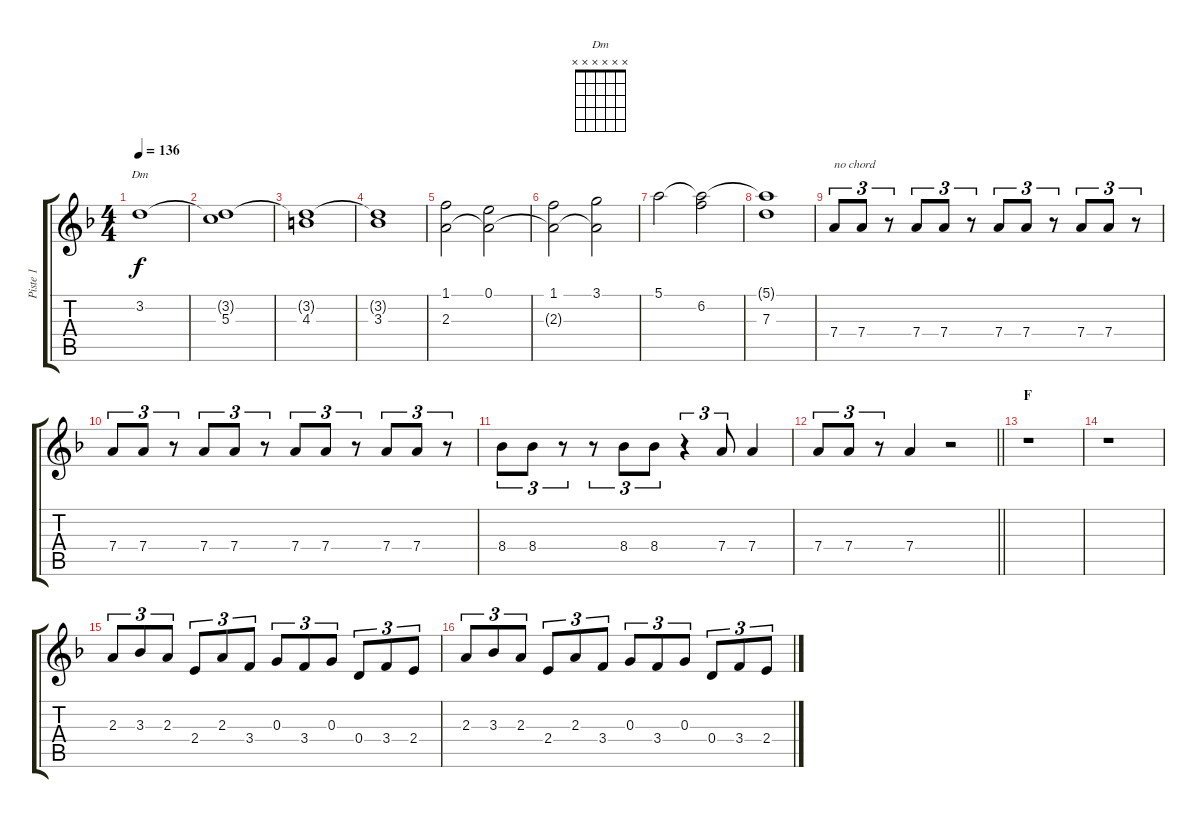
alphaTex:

\track ("Piste 1" "Piste 1") {instrument acousticguitarsteel}
\staff {score tabs}
\tuning (E4 B3 G3 D3 A2 E2) {hide}
\chord ("Dm" x x x x x x)
\ts (4 4)
\tempo 136
\clef g2
\ks f
3.2.1{ch "Dm" dy f} |
(3.2{t} 5.3).1 |
(3.2{t} 4.3).1 |
(3.2{t} 3.3).1 |
(1.1 2.3).2 (0.1 2.3{t}).2 |
(1.1 2.3{t}).2 (3.1 2.3{t}).2 |
5.1.2 (5.1{t} 6.2).2 |
(5.1{t} 7.3).1 |
7.4.8{tu (3 2) txt "no chord"} 7.4.8{tu (3 2)} r.8{tu (3 2)} 7.4.8{tu (3 2)} 7.4.8{tu (3 2)} r.8{tu (3 2)} 7.4.8{tu (3 2)} 7.4.8{tu (3 2)} r.8{tu (3 2)} 7.4.8{tu (3 2)} 7.4.8{tu (3 2)} r.8{tu (3 2)} |
7.4.8{tu (3 2)} 7.4.8{tu (3 2)} r.8{tu (3 2)} 7.4.8{tu (3 2)} 7.4.8{tu (3 2)} r.8{tu (3 2)} 7.4.8{tu (3 2)} 7.4.8{tu (3 2)} r.8{tu (3 2)} 7.4.8{tu (3 2)} 7.4.8{tu (3 2)} r.8{tu (3 2)} |
8.4.8{tu (3 2)} 8.4.8{tu (3 2)} r.8{tu (3 2)} r.8{tu (3 2)} 8.4.8{tu (3 2)} 8.4.8{tu (3 2)} r.4{tu (3 2)} 7.4.8{tu (3 2)} 7.4.4 |
\barLineRight lightlight
7.4.8{tu (3 2)} 7.4.8{tu (3 2)} r.8{tu (3 2)} 7.4.4 r.2 |
\section ("" "F")
r.1 |
r.1 |
2.3.8{tu (3 2)} 3.3.8{tu (3 2)} 2.3.8{tu (3 2)} 2.4.8{tu (3 2)} 2.3.8{tu (3 2)} 3.4.8{tu (3 2)} 0.3.8{tu (3 2)} 3.4.8{tu (3 2)} 0.3.8{tu (3 2)} 0.4.8{tu (3 2)} 3.4.8{tu (3 2)} 2.4.8{tu (3 2)} |
2.3.8{tu (3 2)} 3.3.8{tu (3 2)} 2.3.8{tu (3 2)} 2.4.8{tu (3 2)} 2.3.8{tu (3 2)} 3.4.8{tu (3 2)} 0.3.8{tu (3 2)} 3.4.8{tu (3 2)} 0.3.8{tu (3 2)} 0.4.8{tu (3 2)} 3.4.8{tu (3 2)} 2.4.8{tu (3 2)}
